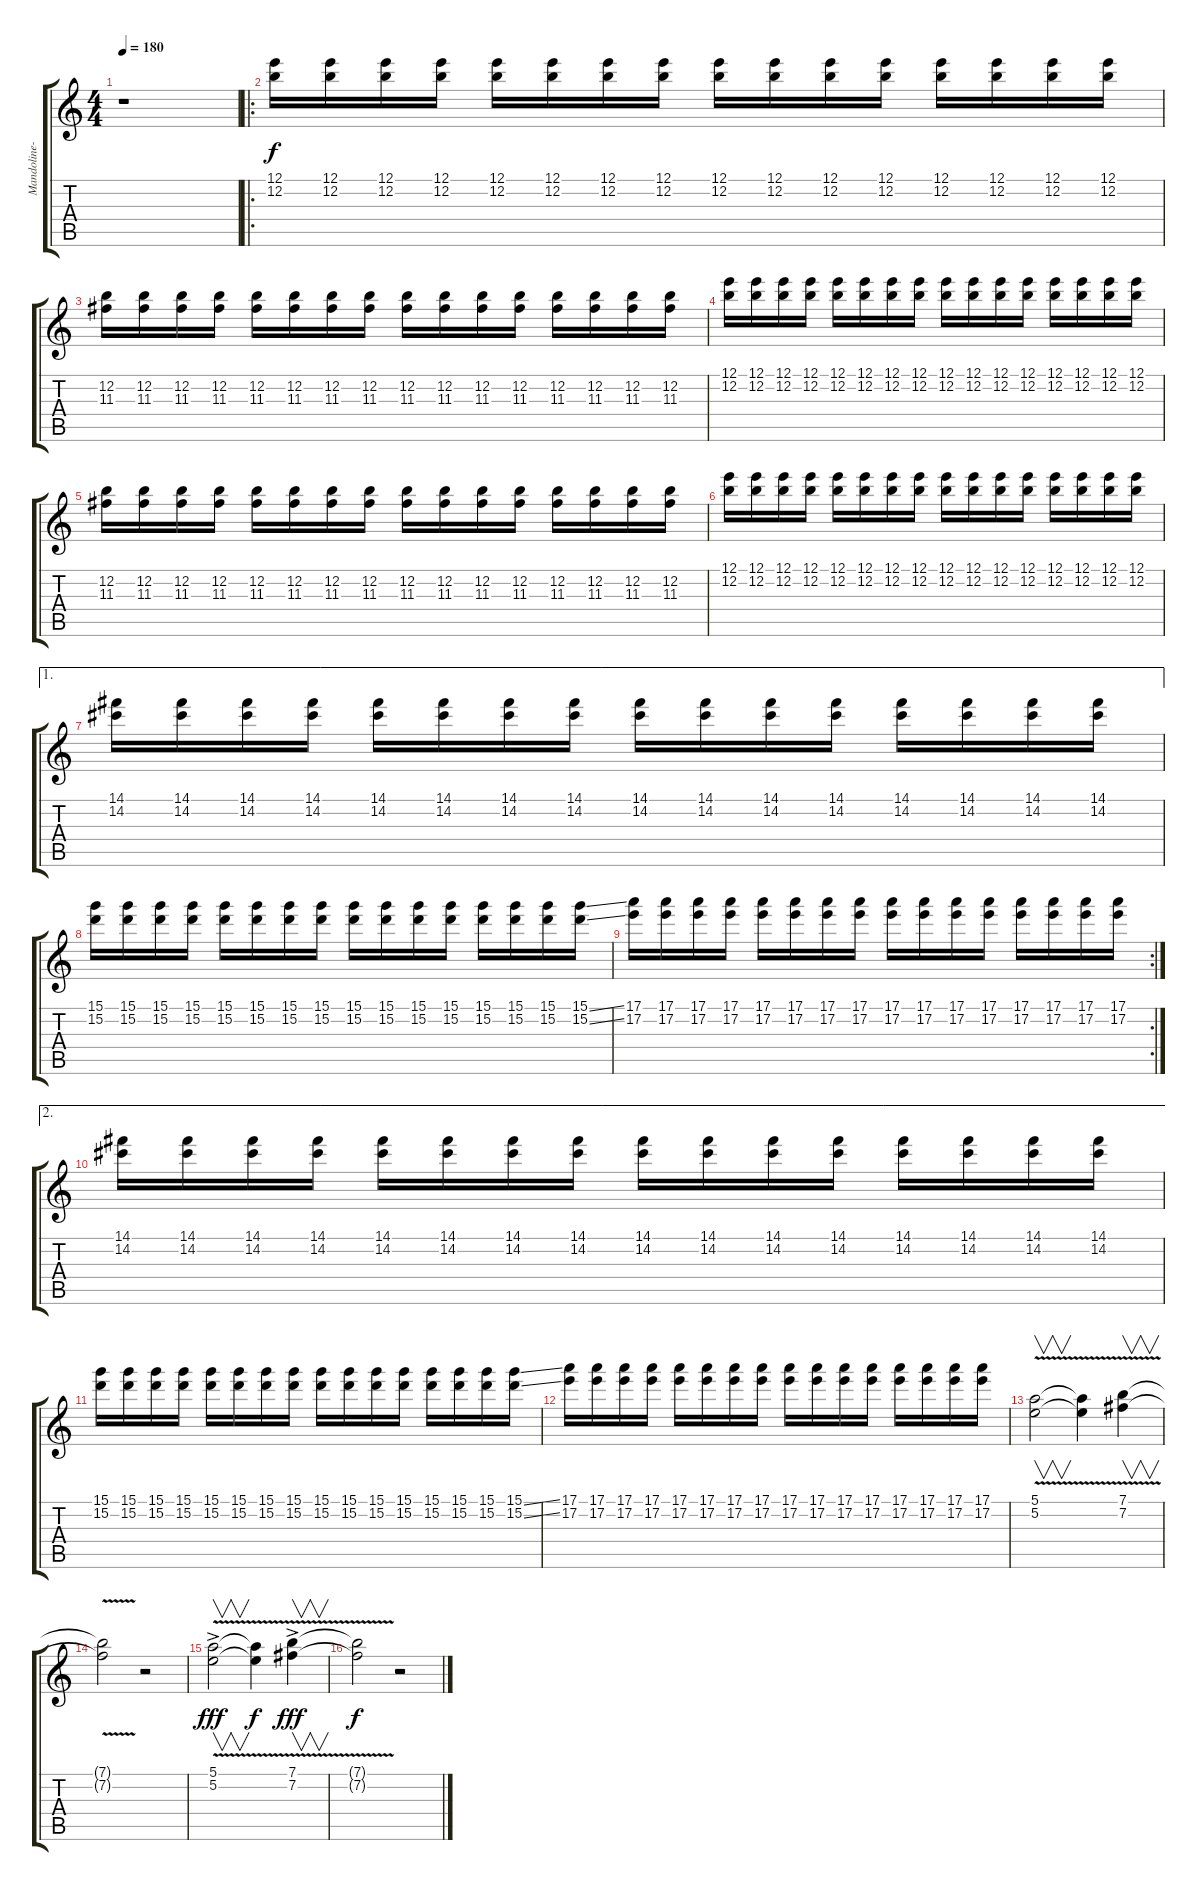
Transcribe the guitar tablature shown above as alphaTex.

\track ("Mandoline-synth" "Mandoline-") {instrument electricguitarclean}
\staff {score tabs}
\tuning (E4 B3 G3 D3 A2 E2) {hide}
\ts (4 4)
\tempo 180
\clef g2
\ks c
r.1{dy f} |
\ro
(12.1 12.2).16{volume 8} (12.1 12.2).16 (12.1 12.2).16 (12.1 12.2).16 (12.1 12.2).16 (12.1 12.2).16 (12.1 12.2).16 (12.1 12.2).16 (12.1 12.2).16 (12.1 12.2).16 (12.1 12.2).16 (12.1 12.2).16 (12.1 12.2).16 (12.1 12.2).16 (12.1 12.2).16 (12.1 12.2).16 |
(12.2 11.3).16 (12.2 11.3).16 (12.2 11.3).16 (12.2 11.3).16 (12.2 11.3).16 (12.2 11.3).16 (12.2 11.3).16 (12.2 11.3).16 (12.2 11.3).16 (12.2 11.3).16 (12.2 11.3).16 (12.2 11.3).16 (12.2 11.3).16 (12.2 11.3).16 (12.2 11.3).16 (12.2 11.3).16 |
(12.1 12.2).16 (12.1 12.2).16 (12.1 12.2).16 (12.1 12.2).16 (12.1 12.2).16 (12.1 12.2).16 (12.1 12.2).16 (12.1 12.2).16 (12.1 12.2).16 (12.1 12.2).16 (12.1 12.2).16 (12.1 12.2).16 (12.1 12.2).16 (12.1 12.2).16 (12.1 12.2).16 (12.1 12.2).16 |
(12.2 11.3).16 (12.2 11.3).16 (12.2 11.3).16 (12.2 11.3).16 (12.2 11.3).16 (12.2 11.3).16 (12.2 11.3).16 (12.2 11.3).16 (12.2 11.3).16 (12.2 11.3).16 (12.2 11.3).16 (12.2 11.3).16 (12.2 11.3).16 (12.2 11.3).16 (12.2 11.3).16 (12.2 11.3).16 |
(12.1 12.2).16 (12.1 12.2).16 (12.1 12.2).16 (12.1 12.2).16 (12.1 12.2).16 (12.1 12.2).16 (12.1 12.2).16 (12.1 12.2).16 (12.1 12.2).16 (12.1 12.2).16 (12.1 12.2).16 (12.1 12.2).16 (12.1 12.2).16 (12.1 12.2).16 (12.1 12.2).16 (12.1 12.2).16 |
\ae 1
(14.1 14.2).16 (14.1 14.2).16 (14.1 14.2).16 (14.1 14.2).16 (14.1 14.2).16 (14.1 14.2).16 (14.1 14.2).16 (14.1 14.2).16 (14.1 14.2).16 (14.1 14.2).16 (14.1 14.2).16 (14.1 14.2).16 (14.1 14.2).16 (14.1 14.2).16 (14.1 14.2).16 (14.1 14.2).16 |
(15.1 15.2).16 (15.1 15.2).16 (15.1 15.2).16 (15.1 15.2).16 (15.1 15.2).16 (15.1 15.2).16 (15.1 15.2).16 (15.1 15.2).16 (15.1 15.2).16 (15.1 15.2).16 (15.1 15.2).16 (15.1 15.2).16 (15.1 15.2).16 (15.1 15.2).16 (15.1 15.2).16 (15.1{ss} 15.2{ss}).16 |
\rc 2
(17.1 17.2).16 (17.1 17.2).16 (17.1 17.2).16 (17.1 17.2).16 (17.1 17.2).16 (17.1 17.2).16 (17.1 17.2).16 (17.1 17.2).16 (17.1 17.2).16 (17.1 17.2).16 (17.1 17.2).16 (17.1 17.2).16 (17.1 17.2).16 (17.1 17.2).16 (17.1 17.2).16 (17.1 17.2).16 |
\ae 2
(14.1 14.2).16 (14.1 14.2).16 (14.1 14.2).16 (14.1 14.2).16 (14.1 14.2).16 (14.1 14.2).16 (14.1 14.2).16 (14.1 14.2).16 (14.1 14.2).16 (14.1 14.2).16 (14.1 14.2).16 (14.1 14.2).16 (14.1 14.2).16 (14.1 14.2).16 (14.1 14.2).16 (14.1 14.2).16 |
(15.1 15.2).16 (15.1 15.2).16 (15.1 15.2).16 (15.1 15.2).16 (15.1 15.2).16 (15.1 15.2).16 (15.1 15.2).16 (15.1 15.2).16 (15.1 15.2).16 (15.1 15.2).16 (15.1 15.2).16 (15.1 15.2).16 (15.1 15.2).16 (15.1 15.2).16 (15.1 15.2).16 (15.1{ss} 15.2{ss}).16 |
(17.1 17.2).16 (17.1 17.2).16 (17.1 17.2).16 (17.1 17.2).16 (17.1 17.2).16 (17.1 17.2).16 (17.1 17.2).16 (17.1 17.2).16 (17.1 17.2).16 (17.1 17.2).16 (17.1 17.2).16 (17.1 17.2).16 (17.1 17.2).16 (17.1 17.2).16 (17.1 17.2).16 (17.1 17.2).16 |
(5.1{v} 5.2).2{v volume 15 balance 13 instrument fx4atmosphere} (5.1{t} 5.2{t}).4 (7.1{v} 7.2).4{v} |
(7.1{t} 7.2{t}).2 r.2 |
(5.1{v ac} 5.2{ac}).2{v dy fff volume 16 balance 13 instrument fx4atmosphere} (5.1{t} 5.2{t}).4{dy f} (7.1{v ac} 7.2{ac}).4{v dy fff} |
(7.1{t} 7.2{t}).2{dy f} r.2
